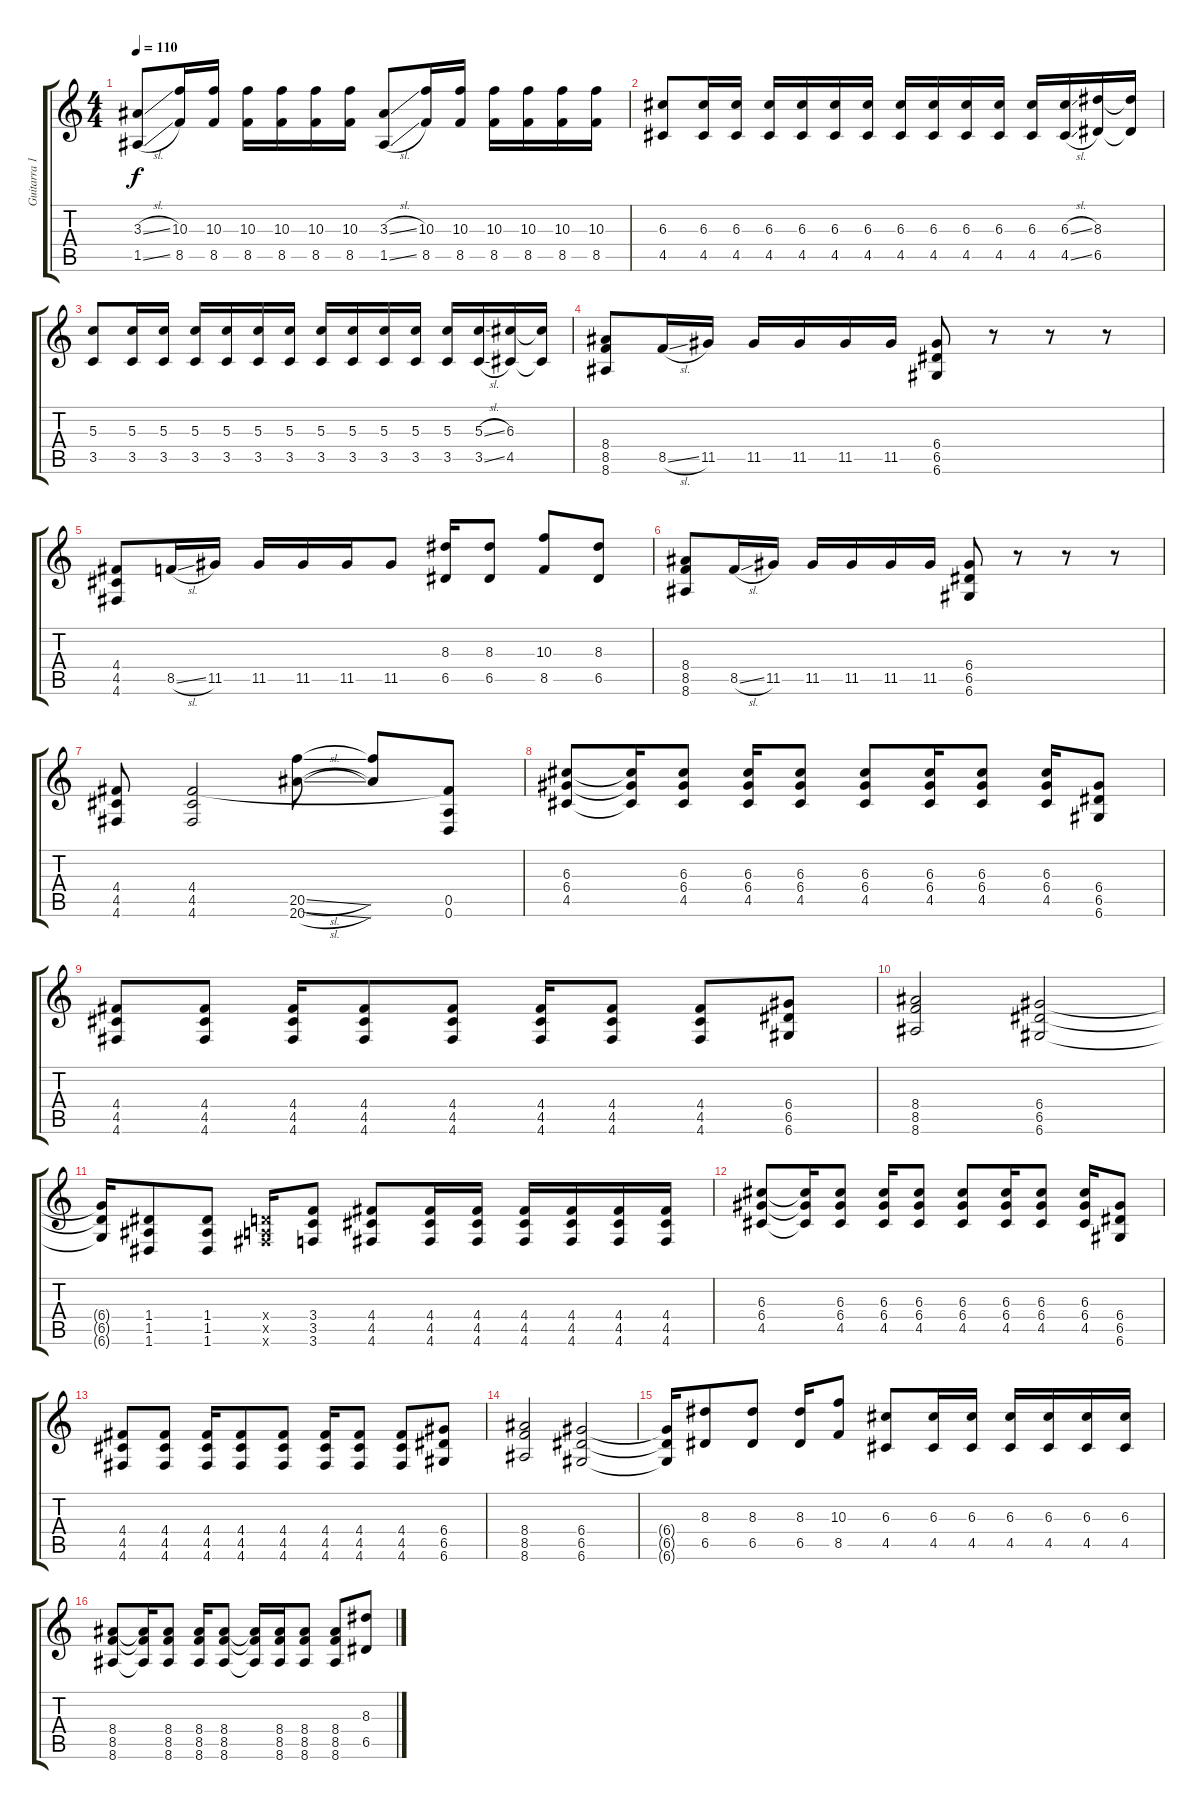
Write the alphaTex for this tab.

\track ("Guitarra 1" "Guitarra 1") {instrument distortionguitar}
\staff {score tabs}
\tuning (E4 B3 G3 D3 A2 D2) {hide}
\ts (4 4)
\tempo 110
\clef g2
\ks c
(3.3{sl} 1.5{sl}).8{dy f} (10.3 8.5).16 (10.3 8.5).16 (10.3 8.5).16 (10.3 8.5).16 (10.3 8.5).16 (10.3 8.5).16 (3.3{sl} 1.5{sl}).8 (10.3 8.5).16 (10.3 8.5).16 (10.3 8.5).16 (10.3 8.5).16 (10.3 8.5).16 (10.3 8.5).16 |
(6.3 4.5).8 (6.3 4.5).16 (6.3 4.5).16 (6.3 4.5).16 (6.3 4.5).16 (6.3 4.5).16 (6.3 4.5).16 (6.3 4.5).16 (6.3 4.5).16 (6.3 4.5).16 (6.3 4.5).16 (6.3 4.5).16 (6.3{sl} 4.5{sl}).16 (8.3 6.5).16 (8.3{t} 6.5{t}).16 |
(5.3 3.5).8 (5.3 3.5).16 (5.3 3.5).16 (5.3 3.5).16 (5.3 3.5).16 (5.3 3.5).16 (5.3 3.5).16 (5.3 3.5).16 (5.3 3.5).16 (5.3 3.5).16 (5.3 3.5).16 (5.3 3.5).16 (5.3{sl} 3.5{sl}).16 (6.3 4.5).16 (6.3{t} 4.5{t}).16 |
(8.4 8.5 8.6).8 8.5{sl}.16 11.5.16 11.5.16 11.5.16 11.5.16 11.5.16 (6.4 6.5 6.6).8 r.8 r.8 r.8 |
(4.4 4.5 4.6).8 8.5{sl}.16 11.5.16 11.5.16 11.5.16 11.5.16 11.5.8 (8.3 6.5).16 (8.3 6.5).8 (10.3 8.5).8 (8.3 6.5).8 |
(8.4 8.5 8.6).8 8.5{sl}.16 11.5.16 11.5.16 11.5.16 11.5.16 11.5.16 (6.4 6.5 6.6).8 r.8 r.8 r.8 |
(4.4 4.5 4.6).8 (4.4 4.5 4.6).2 (20.5{sl} 20.6{sl}).8 (20.5{t} 20.6{t}).8 (4.4{t} 0.5 0.6).8 |
(6.3 6.4 4.5).8 (6.3{t} 6.4{t} 4.5{t}).16 (6.3 6.4 4.5).8 (6.3 6.4 4.5).16 (6.3 6.4 4.5).8 (6.3 6.4 4.5).8 (6.3 6.4 4.5).16 (6.3 6.4 4.5).8 (6.3 6.4 4.5).16 (6.4 6.5 6.6).8 |
(4.4 4.5 4.6).8 (4.4 4.5 4.6).8 (4.4 4.5 4.6).16 (4.4 4.5 4.6).8 (4.4 4.5 4.6).8 (4.4 4.5 4.6).16 (4.4 4.5 4.6).8 (4.4 4.5 4.6).8 (6.4 6.5 6.6).8 |
(8.4 8.5 8.6).2 (6.4 6.5 6.6).2 |
(6.4{t} 6.5{t} 6.6{t}).16 (1.4 1.5 1.6).8 (1.4 1.5 1.6).8 (0.4{x} 0.5{x} 4.6{x}).16 (3.4 3.5 3.6).8 (4.4 4.5 4.6).8 (4.4 4.5 4.6).16 (4.4 4.5 4.6).16 (4.4 4.5 4.6).16 (4.4 4.5 4.6).16 (4.4 4.5 4.6).16 (4.4 4.5 4.6).16 |
(6.3 6.4 4.5).8 (6.3{t} 6.4{t} 4.5{t}).16 (6.3 6.4 4.5).8 (6.3 6.4 4.5).16 (6.3 6.4 4.5).8 (6.3 6.4 4.5).8 (6.3 6.4 4.5).16 (6.3 6.4 4.5).8 (6.3 6.4 4.5).16 (6.4 6.5 6.6).8 |
(4.4 4.5 4.6).8 (4.4 4.5 4.6).8 (4.4 4.5 4.6).16 (4.4 4.5 4.6).8 (4.4 4.5 4.6).8 (4.4 4.5 4.6).16 (4.4 4.5 4.6).8 (4.4 4.5 4.6).8 (6.4 6.5 6.6).8 |
(8.4 8.5 8.6).2 (6.4 6.5 6.6).2 |
(6.4{t} 6.5{t} 6.6{t}).16 (8.3 6.5).8 (8.3 6.5).8 (8.3 6.5).16 (10.3 8.5).8 (6.3 4.5).8 (6.3 4.5).16 (6.3 4.5).16 (6.3 4.5).16 (6.3 4.5).16 (6.3 4.5).16 (6.3 4.5).16 |
(8.4 8.5 8.6).8 (8.4{t} 8.5{t} 8.6{t}).16 (8.4 8.5 8.6).8 (8.4 8.5 8.6).16 (8.4 8.5 8.6).8 (8.4{t} 8.5{t} 8.6{t}).16 (8.4 8.5 8.6).16 (8.4 8.5 8.6).8 (8.4 8.5 8.6).8 (8.3 6.5).8
